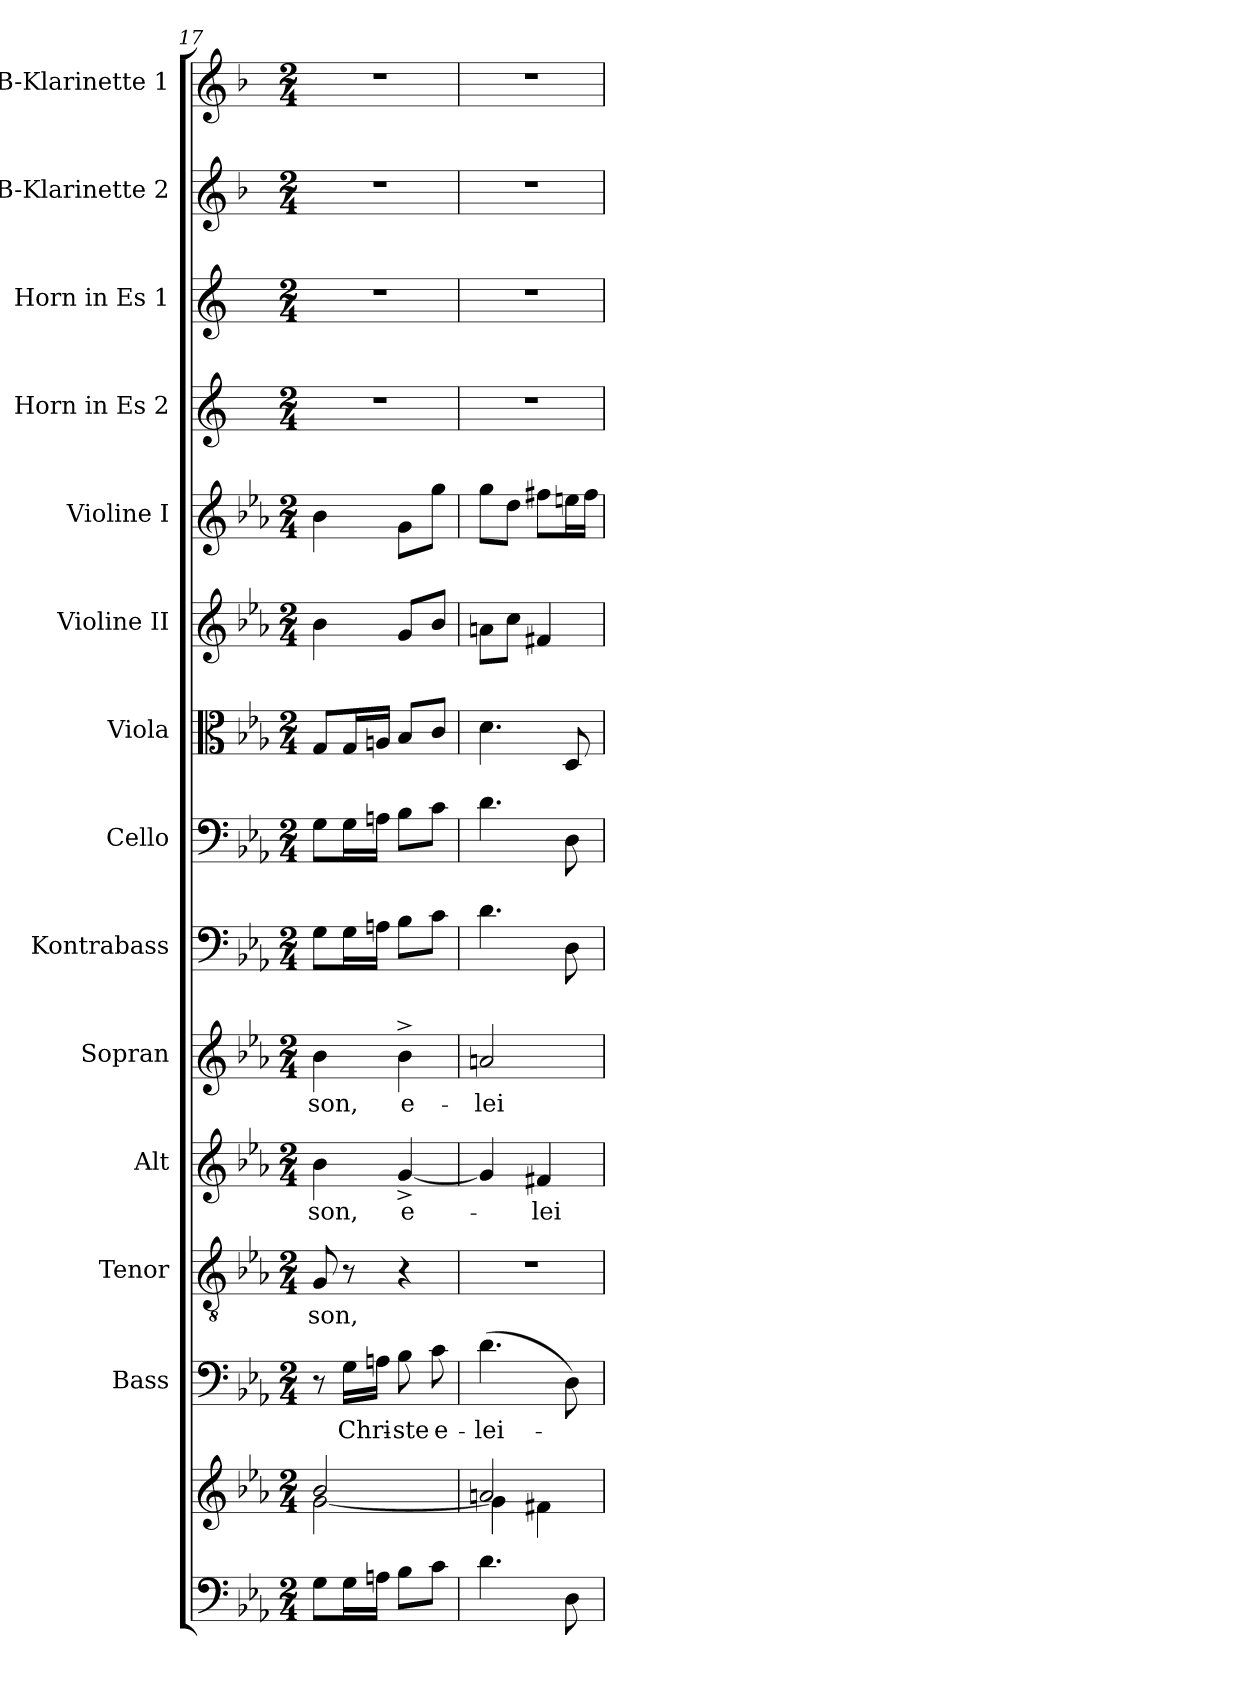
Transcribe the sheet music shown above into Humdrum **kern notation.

**kern	**kern	**kern	**text	**kern	**text	**kern	**text	**kern	**text	**kern	**kern	**kern	**kern	**kern	**kern	**kern	**kern	**kern
*part14	*part14	*part13	*part13	*part12	*part12	*part11	*part11	*part10	*part10	*part9	*part8	*part7	*part6	*part5	*part4	*part3	*part2	*part1
*staff15	*staff14	*staff13	*staff13	*staff12	*staff12	*staff11	*staff11	*staff10	*staff10	*staff9	*staff8	*staff7	*staff6	*staff5	*staff4	*staff3	*staff2	*staff1
*	*	*I"Bass	*	*I"Tenor	*	*I"Alt	*	*I"Sopran	*	*I"Kontrabass	*I"Cello	*I"Viola	*I"Violine II	*I"Violine I	*I"Horn in Es 2	*I"Horn in Es 1	*I"B-Klarinette 2	*I"B-Klarinette 1
*	*	*I'B.	*	*I'T.	*	*I'A.	*	*I'S.	*	*I'Kb.	*	*I'Vla.	*I'Vl. II	*I'Vl. I	*I'Hrn. 2	*I'Hrn. 1	*I'Kl. 2	*I'Kl. 1
*clefF4	*clefG2	*clefF4	*	*clefGv2	*	*clefG2	*	*clefG2	*	*clefF4	*clefF4	*clefC3	*clefG2	*clefG2	*clefG2	*clefG2	*clefG2	*clefG2
*	*	*	*	*	*	*	*	*	*	*ITrd7c12	*	*	*	*	*ITrd5c9	*ITrd5c9	*ITrd1c2	*ITrd1c2
*k[b-e-a-]	*k[b-e-a-]	*k[b-e-a-]	*	*k[b-e-a-]	*	*k[b-e-a-]	*	*k[b-e-a-]	*	*k[b-e-a-]	*k[b-e-a-]	*k[b-e-a-]	*k[b-e-a-]	*k[b-e-a-]	*k[b-e-a-]	*k[b-e-a-]	*k[b-e-a-]	*k[b-e-a-]
*E-:	*E-:	*E-:	*	*E-:	*	*E-:	*	*E-:	*	*E-:	*E-:	*E-:	*E-:	*E-:	*E-:	*E-:	*E-:	*E-:
*M2/4	*M2/4	*M2/4	*	*M2/4	*	*M2/4	*	*M2/4	*	*M2/4	*M2/4	*M2/4	*M2/4	*M2/4	*M2/4	*M2/4	*M2/4	*M2/4
=17	=17	=17	=17	=17	=17	=17	=17	=17	=17	=17	=17	=17	=17	=17	=17	=17	=17	=17
*	*^	*	*	*	*	*	*	*	*	*	*	*	*	*	*	*	*	*
!	!	!	!	!	!	!LO:LY:b	!	!LO:LY:b	!	!LO:LY:b	!	!	!	!	!	!	!	!	!
8G\L	2b-/	[<2g\	8r	.	8G/	-son,	4b-\	-son,	4b-\	-son,	8GG\L	8G\L	8G/L	4b-\	4b-\	2r	2r	2r	2r
!	!	!	!	!LO:LY:b	!	!	!	!	!	!	!	!	!	!	!	!	!	!	!
16G\L	.	.	16G\LL	Chri-	8r	.	.	.	.	.	16GG\L	16G\L	16G/L	.	.	.	.	.	.
16An\JJ	.	.	16An\JJ	.	.	.	.	.	.	.	16AAn\JJ	16An\JJ	16An/JJ	.	.	.	.	.	.
!	!	!	!	!LO:LY:b	!	!	!	!LO:LY:b	!	!LO:LY:b	!	!	!	!	!	!	!	!	!
8B-\L	.	.	8B-\	-ste	4r	.	[4g^>/	e-	4b-^>\	e-	8BB-\L	8B-\L	8B-/L	8g/L	8g\L	.	.	.	.
!	!	!	!	!LO:LY:b	!	!	!	!	!	!	!	!	!	!	!	!	!	!	!
8c\J	.	.	8c\	e-	.	.	.	.	.	.	8C\J	8c\J	8c/J	8b-/J	8gg\J	.	.	.	.
=18	=18	=18	=18	=18	=18	=18	=18	=18	=18	=18	=18	=18	=18	=18	=18	=18	=18	=18	=18
!	!	!	!	!LO:LY:b	!	!	!	!	!	!LO:LY:b	!	!	!	!	!	!	!	!	!
4.d\	2an/	4g\]	(>4.d\	-lei-	2r	.	4g/]	.	2an/	-lei-	4.D\	4.d\	4.d\	8an\L	8gg\L	2r	2r	2r	2r
.	.	.	.	.	.	.	.	.	.	.	.	.	.	8cc\J	8dd\J	.	.	.	.
!	!	!	!	!	!	!	!	!LO:LY:b	!	!	!	!	!	!	!	!	!	!	!
.	.	4f#X\	.	.	.	.	4f#X/	-lei-	.	.	.	.	.	4f#X/	8ff#X\L	.	.	.	.
8D\	.	.	8D\)	.	.	.	.	.	.	.	8DD\	8D\	8D/	.	16een\L	.	.	.	.
.	.	.	.	.	.	.	.	.	.	.	.	.	.	.	16ff#\JJ	.	.	.	.
*	*v	*v	*	*	*	*	*	*	*	*	*	*	*	*	*	*	*	*	*
=	=	=	=	=	=	=	=	=	=	=	=	=	=	=	=	=	=	=
*-	*-	*-	*-	*-	*-	*-	*-	*-	*-	*-	*-	*-	*-	*-	*-	*-	*-	*-
